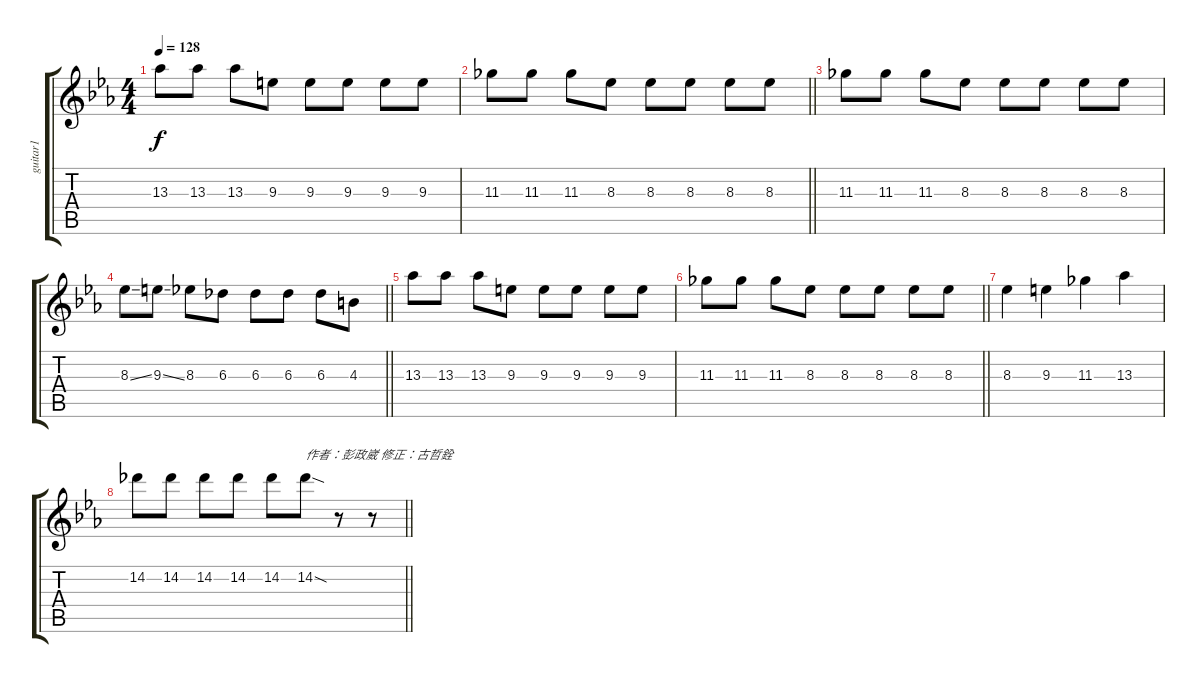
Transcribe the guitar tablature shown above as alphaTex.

\track ("guitar1" "guitar1") {instrument overdrivenguitar}
\staff {score tabs}
\tuning (E4 B3 G3 D3 A2 E2) {hide}
\ts (4 4)
\tempo 128
\clef g2
\ks eb
13.3.8{dy f} 13.3.8 13.3.8 9.3.8 9.3.8 9.3.8 9.3.8 9.3.8 |
\barLineRight lightlight
11.3.8 11.3.8 11.3.8 8.3.8 8.3.8 8.3.8 8.3.8 8.3.8 |
11.3.8 11.3.8 11.3.8 8.3.8 8.3.8 8.3.8 8.3.8 8.3.8 |
\barLineRight lightlight
8.3{ss}.8 9.3{ss}.8 8.3.8 6.3.8 6.3.8 6.3.8 6.3.8 4.3.8 |
13.3.8 13.3.8 13.3.8 9.3.8 9.3.8 9.3.8 9.3.8 9.3.8 |
\barLineRight lightlight
11.3.8 11.3.8 11.3.8 8.3.8 8.3.8 8.3.8 8.3.8 8.3.8 |
8.3.4 9.3.4 11.3.4 13.3.4 |
\barLineRight lightlight
14.2.8 14.2.8 14.2.8 14.2.8 14.2.8 14.2{sod}.8{txt "作者：彭政崴 修正：古哲銓"} r.8 r.8
